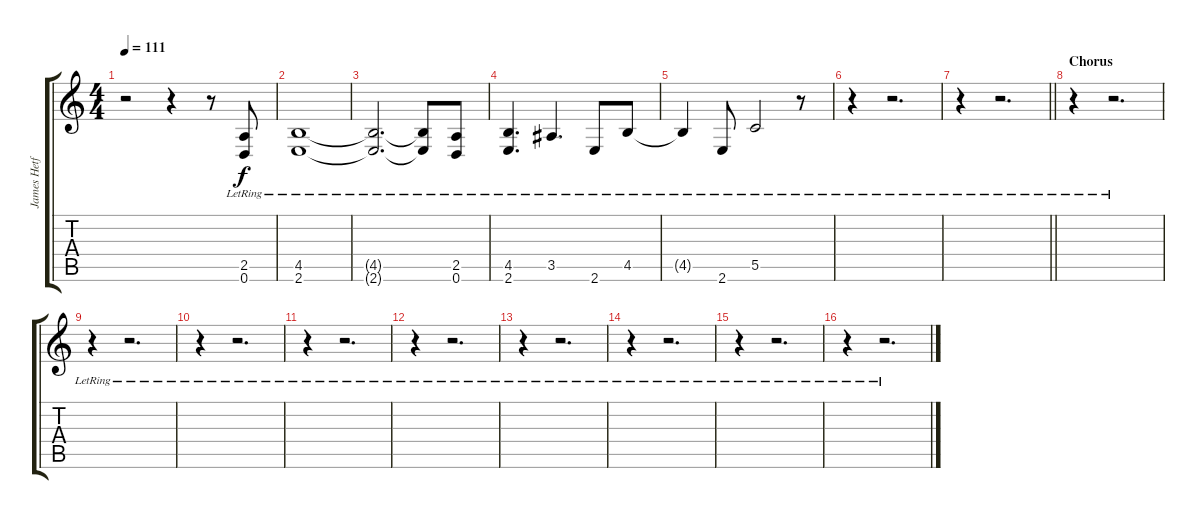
\track ("James Hetfield (Clean 2)" "James Hetf") {instrument electricguitarclean}
\staff {score tabs}
\tuning (D4 A3 F3 C3 G2 D2) {hide}
\ts (4 4)
\tempo 111
\clef g2
\ks c
r.2{dy f} r.4 r.8 (2.5{lr} 0.6{lr}).8 |
(4.5{lr} 2.6{lr}).1 |
(4.5{lr t} 2.6{lr t}).2{d} (4.5{lr t} 2.6{lr t}).8 (2.5{lr} 0.6{lr}).8 |
(4.5{lr} 2.6{lr}).4{d} 3.5{lr}.4{d} 2.6{lr}.8 4.5{lr}.8 |
4.5{lr t}.4 2.6{lr}.8 5.5{lr}.2 r.8 |
r.4 r.2{d} |
\barLineRight lightlight
r.4 r.2{d} |
\section ("" "Chorus")
r.4 r.2{d} |
r.4 r.2{d} |
r.4 r.2{d} |
r.4 r.2{d} |
r.4 r.2{d} |
r.4 r.2{d} |
r.4 r.2{d} |
r.4 r.2{d} |
r.4 r.2{d}
